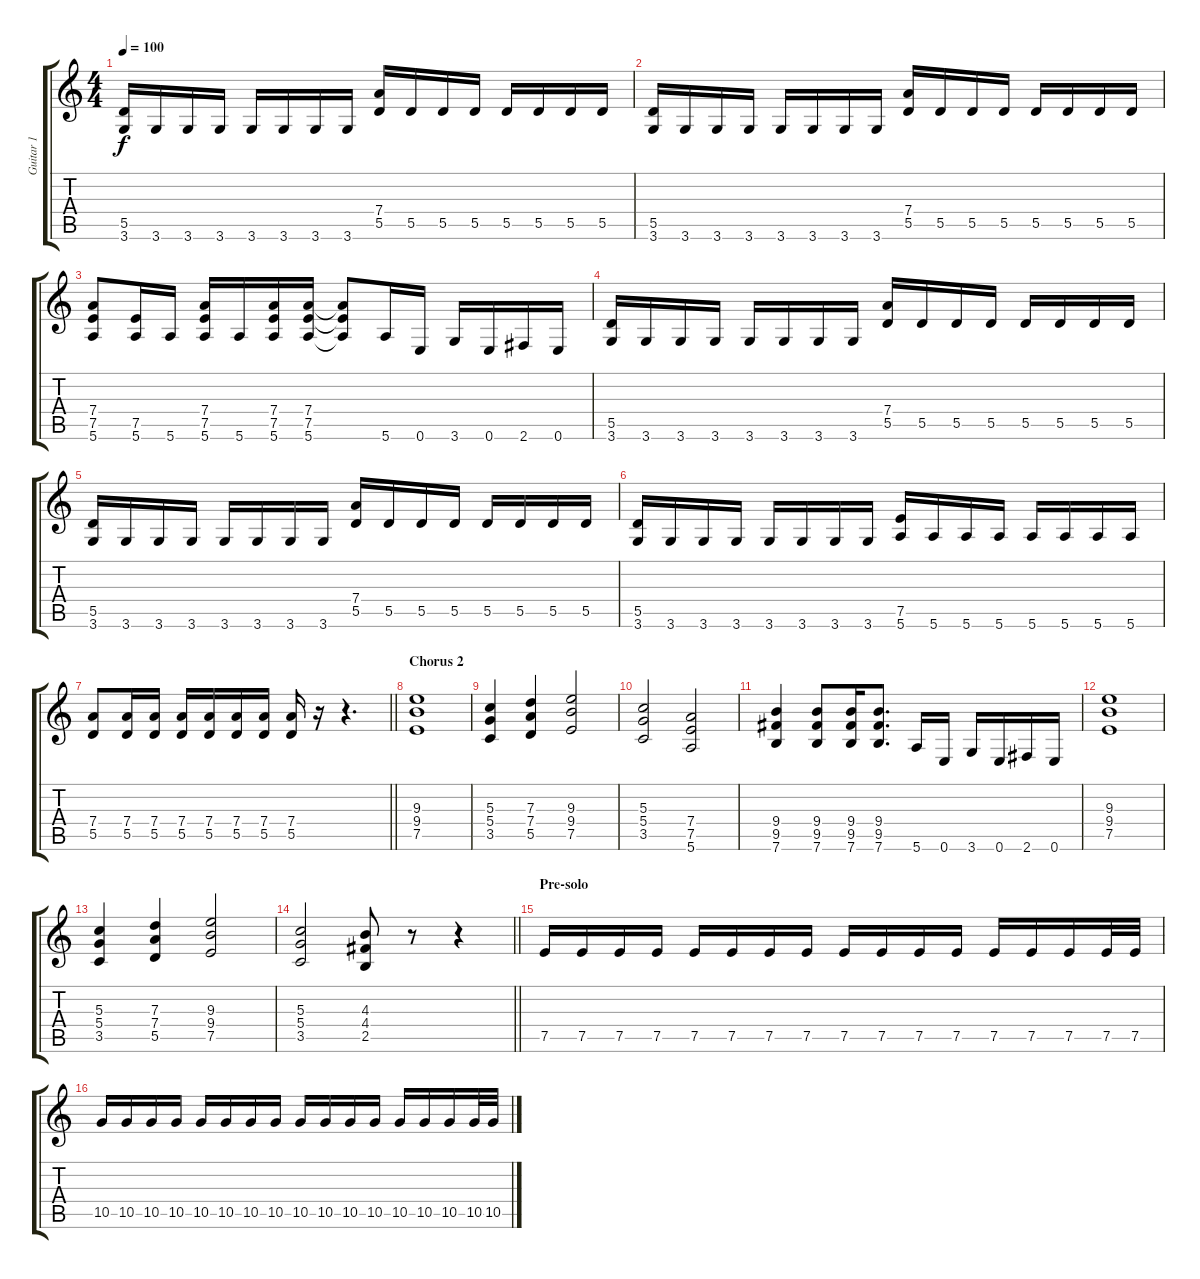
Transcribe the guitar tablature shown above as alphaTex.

\track ("Guitar 1" "Guitar 1") {instrument distortionguitar}
\staff {score tabs}
\tuning (E4 B3 G3 D3 A2 E2) {hide}
\ts (4 4)
\tempo 100
\clef g2
\ks c
(5.5 3.6).16{dy f} 3.6.16 3.6.16 3.6.16 3.6.16 3.6.16 3.6.16 3.6.16 (7.4 5.5).16 5.5.16 5.5.16 5.5.16 5.5.16 5.5.16 5.5.16 5.5.16 |
(5.5 3.6).16 3.6.16 3.6.16 3.6.16 3.6.16 3.6.16 3.6.16 3.6.16 (7.4 5.5).16 5.5.16 5.5.16 5.5.16 5.5.16 5.5.16 5.5.16 5.5.16 |
(7.4 7.5 5.6).8 (7.5 5.6).16 5.6.16 (7.4 7.5 5.6).16 5.6.16 (7.4 7.5 5.6).16 (7.4 7.5 5.6).16 (7.4{t} 7.5{t} 5.6{t}).8 5.6.16 0.6.16 3.6.16 0.6.16 2.6.16 0.6.16 |
(5.5 3.6).16 3.6.16 3.6.16 3.6.16 3.6.16 3.6.16 3.6.16 3.6.16 (7.4 5.5).16 5.5.16 5.5.16 5.5.16 5.5.16 5.5.16 5.5.16 5.5.16 |
(5.5 3.6).16 3.6.16 3.6.16 3.6.16 3.6.16 3.6.16 3.6.16 3.6.16 (7.4 5.5).16 5.5.16 5.5.16 5.5.16 5.5.16 5.5.16 5.5.16 5.5.16 |
(5.5 3.6).16 3.6.16 3.6.16 3.6.16 3.6.16 3.6.16 3.6.16 3.6.16 (7.5 5.6).16 5.6.16 5.6.16 5.6.16 5.6.16 5.6.16 5.6.16 5.6.16 |
\barLineRight lightlight
(7.4 5.5).8 (7.4 5.5).16 (7.4 5.5).16 (7.4 5.5).16 (7.4 5.5).16 (7.4 5.5).16 (7.4 5.5).16 (7.4 5.5).16 r.16 r.4{d} |
\section ("" "Chorus 2")
(9.3 9.4 7.5).1 |
(5.3 5.4 3.5).4 (7.3 7.4 5.5).4 (9.3 9.4 7.5).2 |
(5.3 5.4 3.5).2 (7.4 7.5 5.6).2 |
(9.4 9.5 7.6).4 (9.4 9.5 7.6).8 (9.4 9.5 7.6).16 (9.4 9.5 7.6).8{d} 5.6.16 0.6.16 3.6.16 0.6.16 2.6.16 0.6.16 |
(9.3 9.4 7.5).1 |
(5.3 5.4 3.5).4 (7.3 7.4 5.5).4 (9.3 9.4 7.5).2 |
\barLineRight lightlight
(5.3 5.4 3.5).2 (4.3 4.4 2.5).8 r.8 r.4 |
\section ("" "Pre-solo")
7.5.16{volume 16} 7.5.16 7.5.16 7.5.16 7.5.16 7.5.16 7.5.16 7.5.16 7.5.16 7.5.16 7.5.16 7.5.16 7.5.16 7.5.16 7.5.16 7.5.32 7.5.32 |
10.5.16 10.5.16 10.5.16 10.5.16 10.5.16 10.5.16 10.5.16 10.5.16 10.5.16 10.5.16 10.5.16 10.5.16 10.5.16 10.5.16 10.5.16 10.5.32 10.5.32
